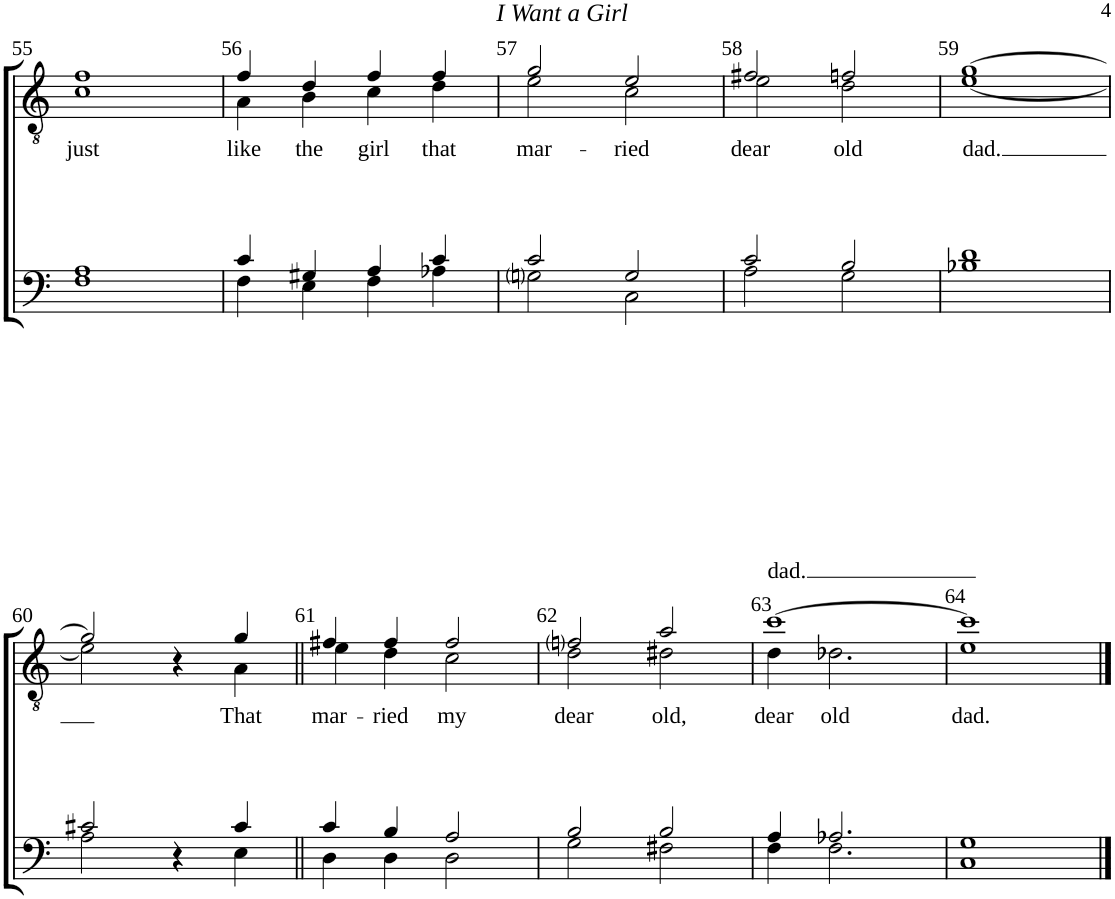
**kern	**kern	**text
*part2	*part1	*part1
*staff2	*staff1	*staff1
*I"Bari Bass	*I"Tenor Lead	*
!!LO:PB:g=z
*clefF4	*clefGv2	*
*k[]	*k[]	*
*M2/2	*M2/2	*
*met(c|)	*met(c|)	*
=55	=55	=55
*^	*^	*
!	!	!	!	!LO:LY:b
1A	1F	1f	1c	just
=56	=56	=56	=56	=56
!	!	!	!	!LO:LY:b
4c/	4F\	4f/	4A\	like
!	!	!	!	!LO:LY:b
4G#X/	4E\	4d/	4B\	the
!	!	!	!	!LO:LY:b
4A/	4F\	4f/	4c\	girl
!	!	!	!	!LO:LY:b
4c/	4A-X\	4f/	4d\	that
=57	=57	=57	=57	=57
!	!	!	!	!LO:LY:b
2c/	2Gni\	2g/	2e\	mar-
!	!	!	!	!LO:LY:b
2G/	2C\	2e/	2c\	-ried
=58	=58	=58	=58	=58
!	!	!	!	!LO:LY:b
2c/	2A\	2f#X/	2e\	dear
!	!	!	!	!LO:LY:b
2B/	2G\	2fn/	2d\	old
=59	=59	=59	=59	=59
!	!	!	!	!LO:LY:b
1d	1B-X	[1g	[1e	dad.
!!LO:LB:g=z	!!
=60	=60	=60	=60	=60
2c#X/	2A\	2g/]	2e\]	.
4r	4r	4r	4r	.
!	!	!	!	!LO:LY:b
4c#/	4E\	4g/	4A\	That
=61||	=61||	=61||	=61||	=61||
!	!	!	!	!LO:LY:b
4c/	4D\	4f#X/	4e\	mar-
!	!	!	!	!LO:LY:b
4B/	4D\	4f#/	4d\	-ried
!	!	!	!	!LO:LY:b
2A/	2D\	2f#/	2c\	my
=62	=62	=62	=62	=62
!	!	!	!	!LO:LY:b
2B/	2G\	2fni/	2d\	dear
!	!	!	!	!LO:LY:b
2B/	2F#X\	2a/	2d#X\	old,
=63	=63	=63	=63	=63
!	!	!	!	!LO:LY:a
!	!	!	!	!LO:LY:b
4A/	4F\	[1cc	4d\	dear
!	!	!	!	!LO:LY:b
2.A-X/	2.F\	.	2.d-X\	old
=64	=64	=64	=64	=64
!	!	!	!	!LO:LY:b
1G	1C	1cc]	1e	dad.
*v	*v	*	*	*
*	*v	*v	*
==	==	==
*-	*-	*-
